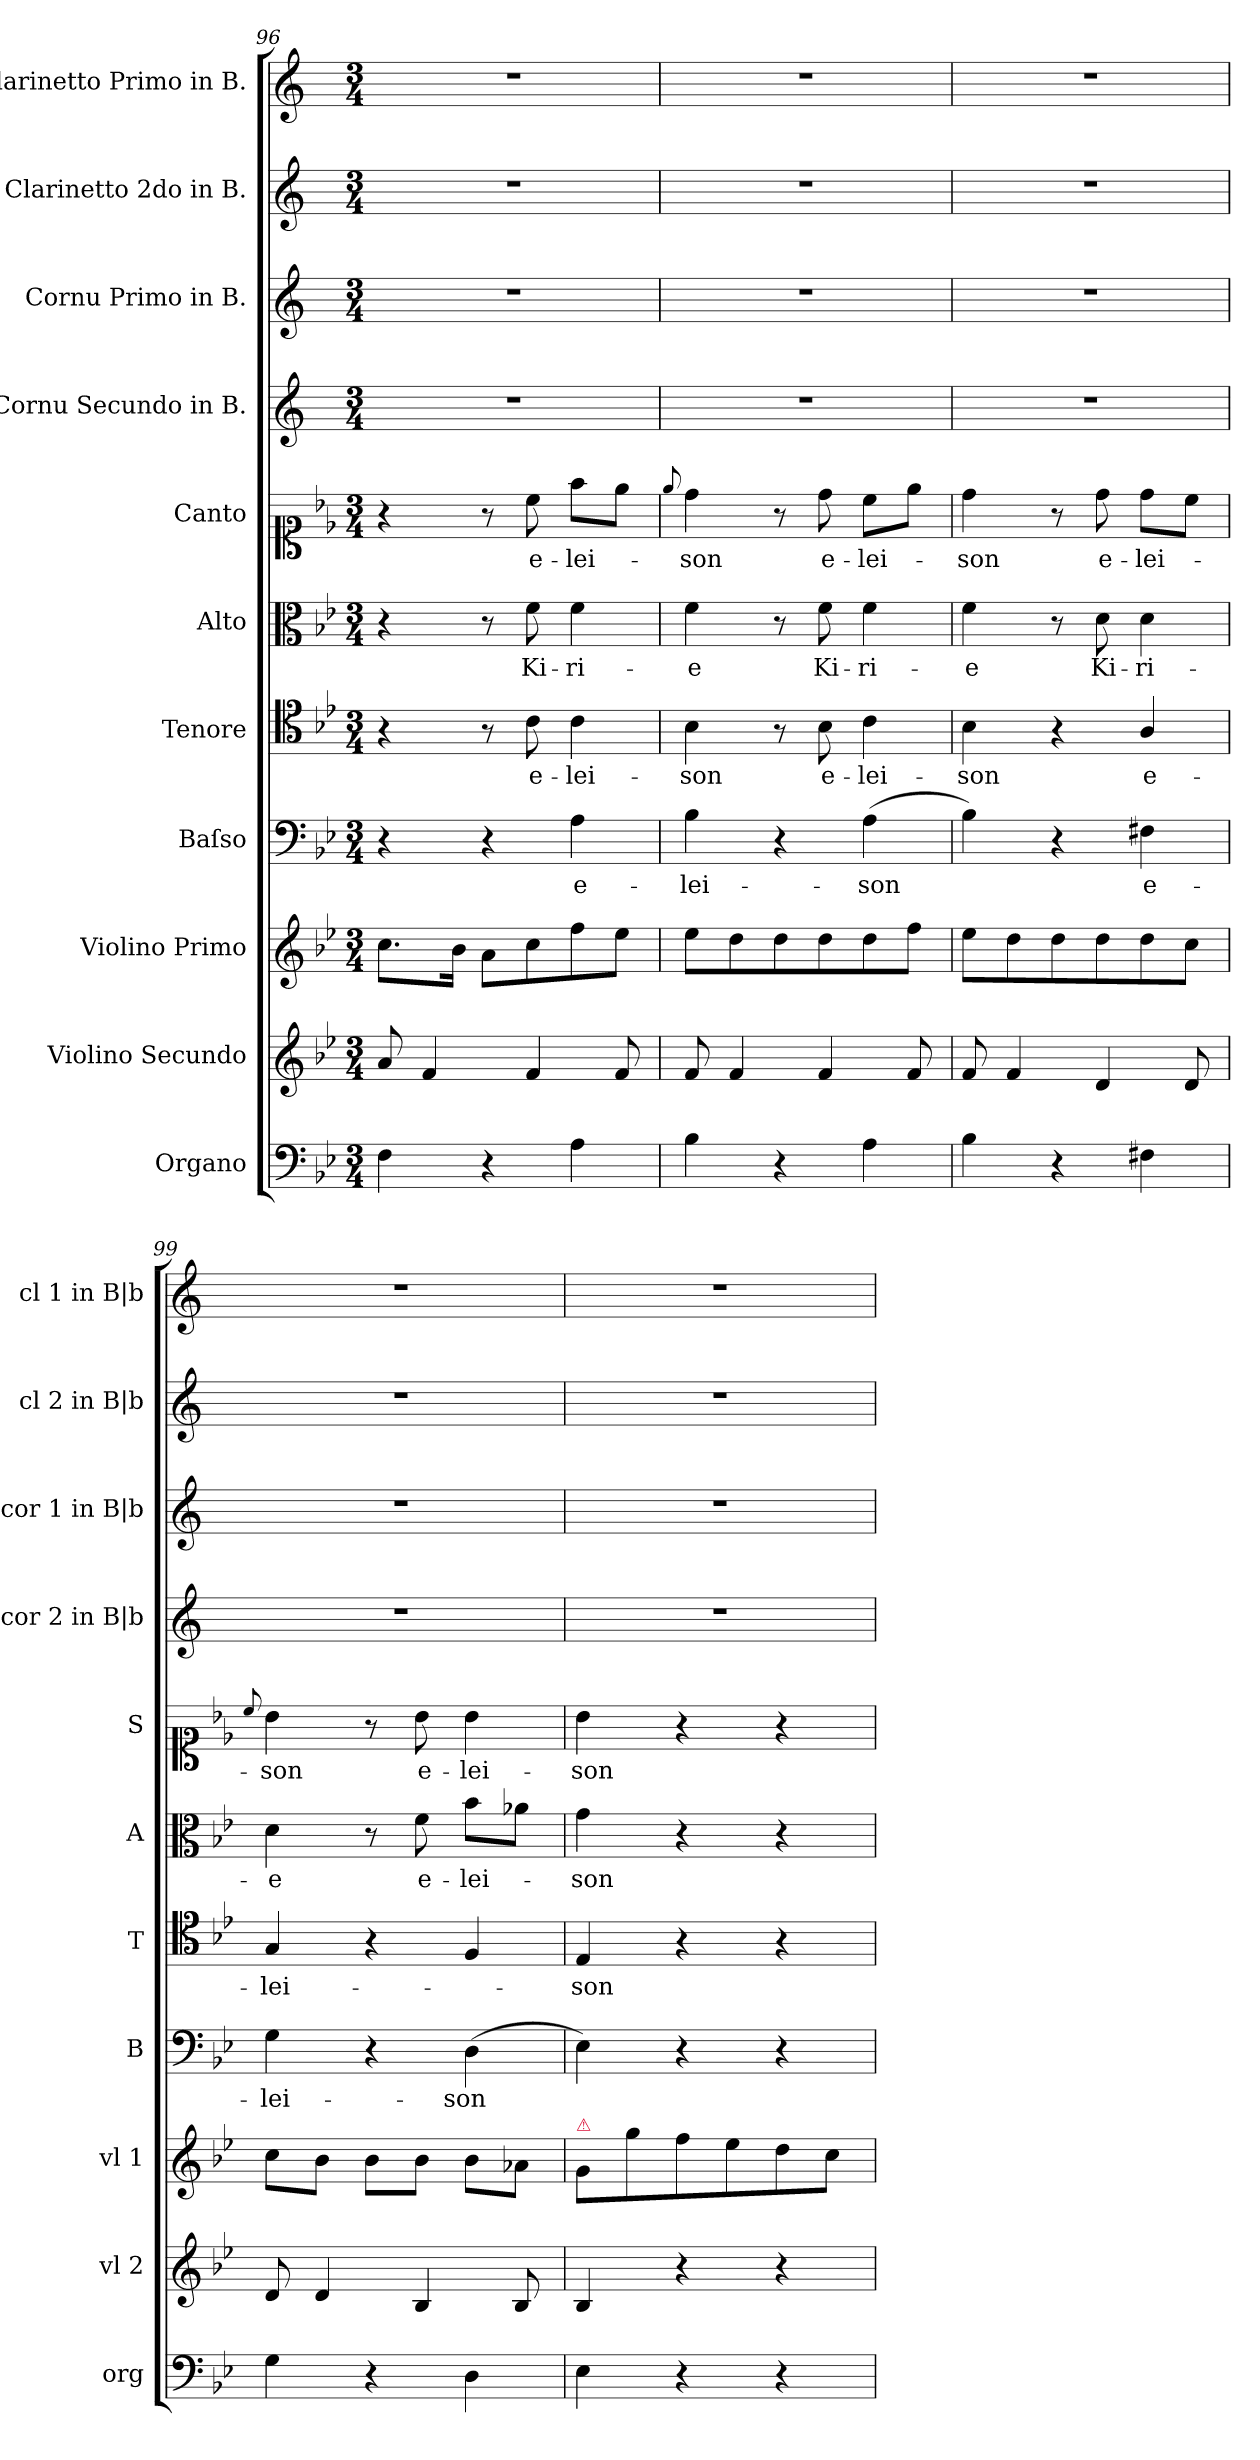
**kern	**kern	**kern	**kern	**text	**kern	**text	**kern	**text	**kern	**text	**kern	**kern	**kern	**kern
*part11	*part10	*part9	*part8	*part8	*part7	*part7	*part6	*part6	*part5	*part5	*part4	*part3	*part2	*part1
*staff11	*staff10	*staff9	*staff8	*staff8	*staff7	*staff7	*staff6	*staff6	*staff5	*staff5	*staff4	*staff3	*staff2	*staff1
*I"Organo	*I"Violino Secundo	*I"Violino Primo	*I"Baſso	*	*I"Tenore	*	*I"Alto	*	*I"Canto	*	*I"Cornu Secundo in B.	*I"Cornu Primo in B.	*I"Clarinetto 2do in B.	*I"Clarinetto Primo in B.
*I'org	*I'vl 2	*I'vl 1	*I'B	*	*I'T	*	*I'A	*	*I'S	*	*I'cor 2 in B|b	*I'cor 1 in B|b	*I'cl 2 in B|b	*I'cl 1 in B|b
*clefF4	*clefG2	*clefG2	*clefF4	*	*clefC4	*	*clefC3	*	*clefC1	*	*clefG2	*clefG2	*clefG2	*clefG2
*	*	*	*	*	*	*	*	*	*	*	*ITrd1c2	*ITrd1c2	*ITrd1c2	*ITrd1c2
*k[b-e-]	*k[b-e-]	*k[b-e-]	*k[b-e-]	*	*k[b-e-]	*	*k[b-e-]	*	*k[b-e-]	*	*k[b-e-]	*k[b-e-]	*k[b-e-]	*k[b-e-]
*B-:	*B-:	*B-:	*B-:	*	*B-:	*	*B-:	*	*B-:	*	*B-:	*B-:	*B-:	*B-:
*M3/4	*M3/4	*M3/4	*M3/4	*	*M3/4	*	*M3/4	*	*M3/4	*	*M3/4	*M3/4	*M3/4	*M3/4
=96	=96	=96	=96	=96	=96	=96	=96	=96	=96	=96	=96	=96	=96	=96
4F\	8a/	8.cc\L	4r	.	4r	.	4r	.	4r	.	2.r	2.r	2.r	2.r
.	4f/	.	.	.	.	.	.	.	.	.	.	.	.	.
.	.	16b-\Jk	.	.	.	.	.	.	.	.	.	.	.	.
4r	.	8a\L	4r	.	8r	.	8r	.	8r	.	.	.	.	.
.	4f/	8cc\	.	.	8c\	e-	8f\	Ki-	8cc\	e-	.	.	.	.
4A\	.	8ff\	4A\	e-	4c\	-lei-	4f\	-ri-	8ff\L	-lei-	.	.	.	.
.	8f/	8ee-\J	.	.	.	.	.	.	8ee-\J	.	.	.	.	.
=97	=97	=97	=97	=97	=97	=97	=97	=97	=97	=97	=97	=97	=97	=97
.	.	.	.	.	.	.	.	.	8qqee-/	.	.	.	.	.
4B-\	8f/	8ee-\L	4B-\	-lei-	4B-\	-son	4f\	-e	4dd\	-son	2.r	2.r	2.r	2.r
.	4f/	8dd\	.	.	.	.	.	.	.	.	.	.	.	.
4r	.	8dd\	4r	.	8r	.	8r	.	8r	.	.	.	.	.
!	!	!	!	!	!	!LO:LY:i	!	!LO:LY:i	!	!LO:LY:i	!	!	!	!
.	4f/	8dd\	.	.	8B-\	e-	8f\	Ki-	8dd\	e-	.	.	.	.
!	!	!	!	!	!	!LO:LY:i	!	!LO:LY:i	!	!LO:LY:i	!	!	!	!
4A\	.	8dd\	(4A\	-son	4c\	-lei-	4f\	-ri-	8cc\L	-lei-	.	.	.	.
.	8f/	8ff\J	.	.	.	.	.	.	8ee-\J	.	.	.	.	.
=98	=98	=98	=98	=98	=98	=98	=98	=98	=98	=98	=98	=98	=98	=98
!	!	!	!	!	!	!LO:LY:i	!	!LO:LY:i	!	!LO:LY:i	!	!	!	!
4B-\	8f/	8ee-\L	4B-\)	.	4B-\	-son	4f\	-e	4dd\	-son	2.r	2.r	2.r	2.r
.	4f/	8dd\	.	.	.	.	.	.	.	.	.	.	.	.
4r	.	8dd\	4r	.	4r	.	8r	.	8r	.	.	.	.	.
!	!	!	!	!	!	!	!	!LO:LY:i	!	!LO:LY:i	!	!	!	!
.	4d/	8dd\	.	.	.	.	8d\	Ki-	8dd\	e-	.	.	.	.
!	!	!	!	!	!	!	!	!LO:LY:i	!	!LO:LY:i	!	!	!	!
4F#X\	.	8dd\	4F#X\	e-	4A/	e-	4d\	-ri-	8dd\L	-lei-	.	.	.	.
.	8d/	8cc\J	.	.	.	.	.	.	8cc\J	.	.	.	.	.
=99	=99	=99	=99	=99	=99	=99	=99	=99	=99	=99	=99	=99	=99	=99
.	.	.	.	.	.	.	.	.	8qqcc/	.	.	.	.	.
!	!	!	!	!	!	!	!	!LO:LY:i	!	!LO:LY:i	!	!	!	!
4G\	8d/	8cc\L	4G\	-lei-	4G/	-lei-	4d\	-e	4b-\	-son	2.r	2.r	2.r	2.r
.	4d/	8b-\J	.	.	.	.	.	.	.	.	.	.	.	.
4r	.	8b-\L	4r	.	4r	.	8r	.	8r	.	.	.	.	.
.	4B-/	8b-\J	.	.	.	.	8f\	e-	8b-\	e-	.	.	.	.
4D\	.	8b-\L	(4D\	-son	4F/	.	8b-\L	-lei-	4b-\	-lei-	.	.	.	.
.	8B-/	8a-X\J	.	.	.	.	8a-X\J	.	.	.	.	.	.	.
=100	=100	=100	=100	=100	=100	=100	=100	=100	=100	=100	=100	=100	=100	=100
!	!	!LO:TX:a:color=crimson:t=⚠	!	!	!	!	!	!	!	!	!	!	!	!
4E-\	4B-/	8g/L	4E-\)	.	4E-/	-son	4g\	-son	4b-\	-son	2.r	2.r	2.r	2.r
.	.	8gg\	.	.	.	.	.	.	.	.	.	.	.	.
4r	4r	8ff\	4r	.	4r	.	4r	.	4r	.	.	.	.	.
.	.	8ee-\	.	.	.	.	.	.	.	.	.	.	.	.
4r	4r	8dd\	4r	.	4r	.	4r	.	4r	.	.	.	.	.
.	.	8cc\J	.	.	.	.	.	.	.	.	.	.	.	.
=	=	=	=	=	=	=	=	=	=	=	=	=	=	=
*-	*-	*-	*-	*-	*-	*-	*-	*-	*-	*-	*-	*-	*-	*-
